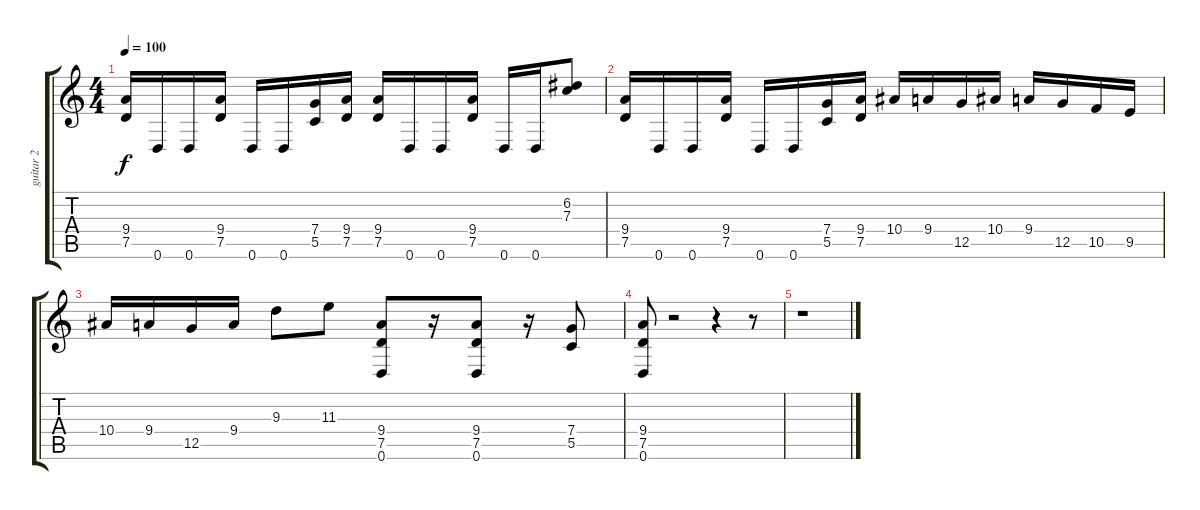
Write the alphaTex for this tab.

\track ("guitar 2" "guitar 2") {instrument distortionguitar}
\staff {score tabs}
\tuning (D4 A3 F3 C3 G2 D2) {hide}
\ts (4 4)
\tempo 100
\clef g2
\ks c
(9.4 7.5).16{dy f} 0.6.16 0.6.16 (9.4 7.5).16 0.6.16 0.6.16 (7.4 5.5).16 (9.4 7.5).16 (9.4 7.5).16 0.6.16 0.6.16 (9.4 7.5).16 0.6.16 0.6.16 (6.2 7.3).8 |
(9.4 7.5).16 0.6.16 0.6.16 (9.4 7.5).16 0.6.16 0.6.16 (7.4 5.5).16 (9.4 7.5).16 10.4.16 9.4.16 12.5.16 10.4.16 9.4.16 12.5.16 10.5.16 9.5.16 |
10.4.16 9.4.16 12.5.16 9.4.16 9.3.8 11.3.8 (9.4 7.5 0.6).8 r.16 (9.4 7.5 0.6).8 r.16 (7.4 5.5).8 |
(9.4 7.5 0.6).8 r.2 r.4 r.8 |
r.1
